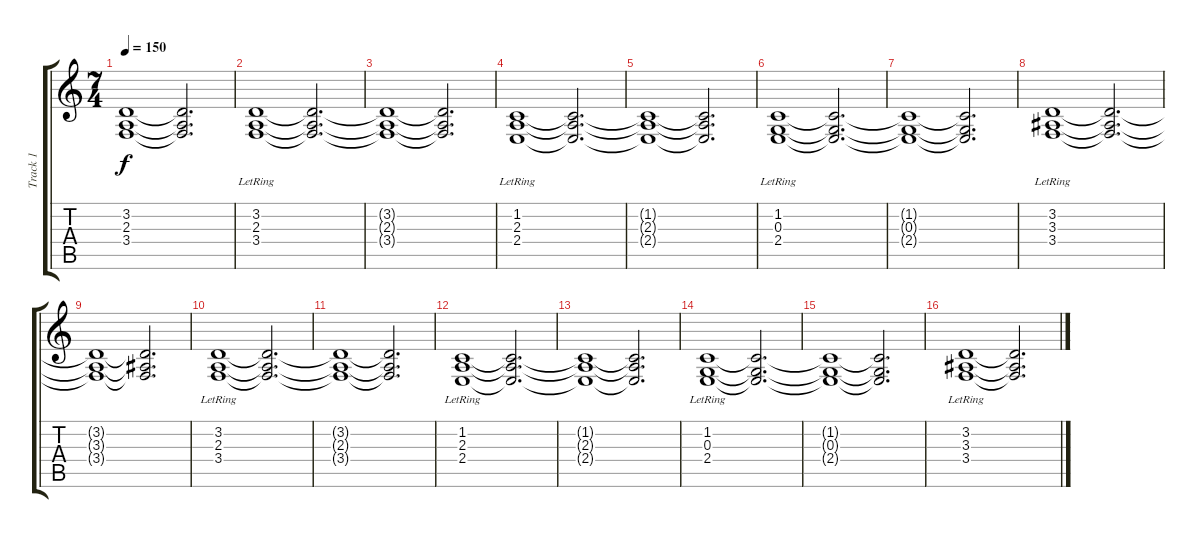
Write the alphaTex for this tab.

\track ("Track 1" "Track 1") {instrument brightacousticpiano}
\staff {score tabs}
\tuning (E4 B3 G3 D3 A2 E2) {hide}
\ts (7 4)
\tempo 150
\clef g2
\ks c
(3.2{t} 2.3{t} 3.4{t}).1{dy f} (3.2{t} 2.3{t} 3.4{t}).2{d} |
(3.2{lr} 2.3{lr} 3.4{lr}).1 (3.2{t} 2.3{t} 3.4{t}).2{d} |
(3.2{t} 2.3{t} 3.4{t}).1 (3.2{t} 2.3{t} 3.4{t}).2{d} |
(1.2{lr} 2.3{lr} 2.4{lr}).1 (1.2{t} 2.3{t} 2.4{t}).2{d} |
(1.2{t} 2.3{t} 2.4{t}).1 (1.2{t} 2.3{t} 2.4{t}).2{d} |
(1.2{lr} 0.3{lr} 2.4{lr}).1 (1.2{t} 0.3{t} 2.4{t}).2{d} |
(1.2{t} 0.3{t} 2.4{t}).1 (1.2{t} 0.3{t} 2.4{t}).2{d} |
(3.2{lr} 3.3{lr} 3.4{lr}).1 (3.2{t} 3.3{t} 3.4{t}).2{d} |
(3.2{t} 3.3{t} 3.4{t}).1 (3.2{t} 3.3{t} 3.4{t}).2{d} |
(3.2{lr} 2.3{lr} 3.4{lr}).1 (3.2{t} 2.3{t} 3.4{t}).2{d} |
(3.2{t} 2.3{t} 3.4{t}).1 (3.2{t} 2.3{t} 3.4{t}).2{d} |
(1.2{lr} 2.3{lr} 2.4{lr}).1 (1.2{t} 2.3{t} 2.4{t}).2{d} |
(1.2{t} 2.3{t} 2.4{t}).1 (1.2{t} 2.3{t} 2.4{t}).2{d} |
(1.2{lr} 0.3{lr} 2.4{lr}).1 (1.2{t} 0.3{t} 2.4{t}).2{d} |
(1.2{t} 0.3{t} 2.4{t}).1 (1.2{t} 0.3{t} 2.4{t}).2{d} |
(3.2{lr} 3.3{lr} 3.4{lr}).1 (3.2{t} 3.3{t} 3.4{t}).2{d}
